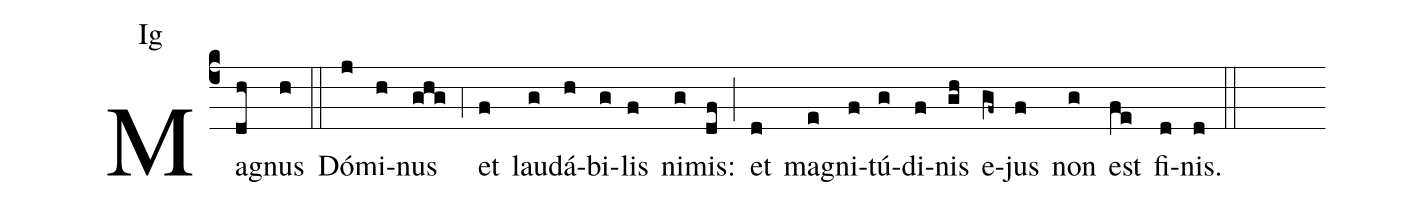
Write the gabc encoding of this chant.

annotation: Ig;
%%
(c4) Ma(dh)gnus(h) (::) Dó(j)mi(h)nus(ghg) (;4) et(f) lau(g)dá(h)bi(g)lis(f) ni(g)mis:(df) (;) et(d) ma(e)gni(f)tú(g)di(f)nis(gh) e(gf~)jus(f) non(g) est(fe) fi(d)nis.(d) (::)
